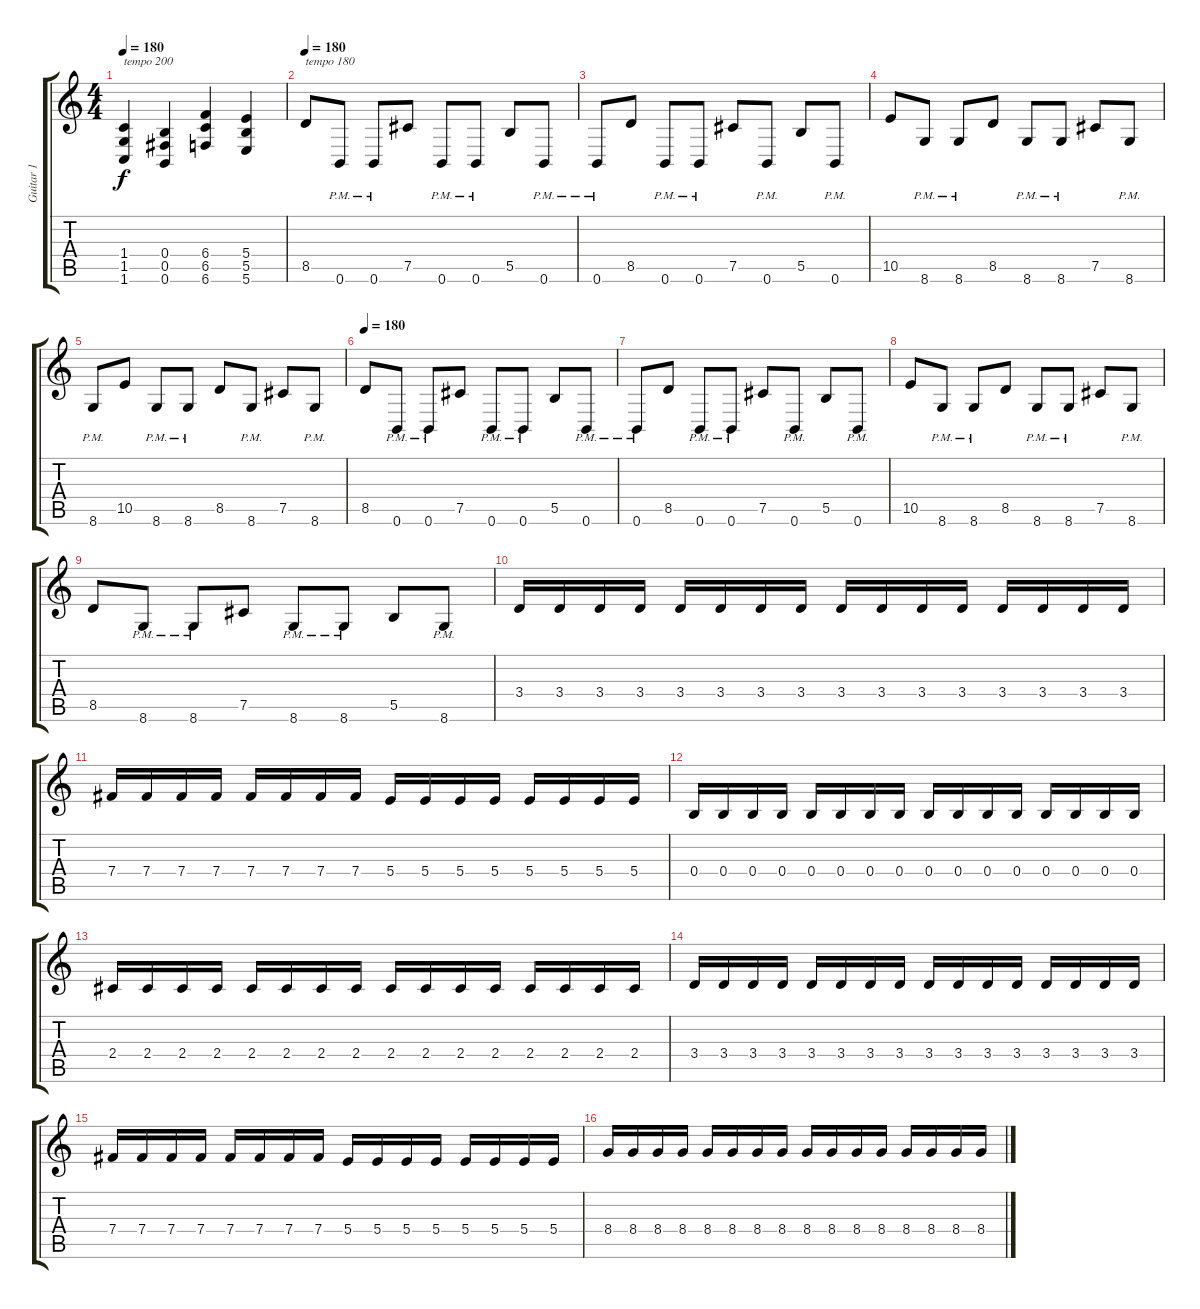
\track ("Guitar 1" "Guitar 1") {instrument distortionguitar}
\staff {score tabs}
\tuning (Db4 Ab3 E3 B2 Gb2 B1) {hide}
\ts (4 4)
\tempo 180
\tempo 200
\tempo 180
\clef g2
\ks c
(1.4 1.5 1.6).4{txt "tempo 200" dy f instrument distortionguitar} (0.4 0.5 0.6).4 (6.4 6.5 6.6).4 (5.4 5.5 5.6).4 |
\tempo 180
8.5.8{txt "tempo 180"} 0.6{pm}.8 0.6{pm}.8 7.5.8 0.6{pm}.8 0.6{pm}.8 5.5.8 0.6{pm}.8 |
0.6{pm}.8 8.5.8 0.6{pm}.8 0.6{pm}.8 7.5.8 0.6{pm}.8 5.5.8 0.6{pm}.8 |
10.5.8 8.6{pm}.8 8.6{pm}.8 8.5.8 8.6{pm}.8 8.6{pm}.8 7.5.8 8.6{pm}.8 |
8.6{pm}.8 10.5.8 8.6{pm}.8 8.6{pm}.8 8.5.8 8.6{pm}.8 7.5.8 8.6{pm}.8 |
\tempo 180
8.5.8 0.6{pm}.8 0.6{pm}.8 7.5.8 0.6{pm}.8 0.6{pm}.8 5.5.8 0.6{pm}.8 |
0.6{pm}.8 8.5.8 0.6{pm}.8 0.6{pm}.8 7.5.8 0.6{pm}.8 5.5.8 0.6{pm}.8 |
10.5.8 8.6{pm}.8 8.6{pm}.8 8.5.8 8.6{pm}.8 8.6{pm}.8 7.5.8 8.6{pm}.8 |
8.5.8 8.6{pm}.8 8.6{pm}.8 7.5.8 8.6{pm}.8 8.6{pm}.8 5.5.8 8.6{pm}.8 |
3.4.16 3.4.16 3.4.16 3.4.16 3.4.16 3.4.16 3.4.16 3.4.16 3.4.16 3.4.16 3.4.16 3.4.16 3.4.16 3.4.16 3.4.16 3.4.16 |
7.4.16 7.4.16 7.4.16 7.4.16 7.4.16 7.4.16 7.4.16 7.4.16 5.4.16 5.4.16 5.4.16 5.4.16 5.4.16 5.4.16 5.4.16 5.4.16 |
0.4.16 0.4.16 0.4.16 0.4.16 0.4.16 0.4.16 0.4.16 0.4.16 0.4.16 0.4.16 0.4.16 0.4.16 0.4.16 0.4.16 0.4.16 0.4.16 |
2.4.16 2.4.16 2.4.16 2.4.16 2.4.16 2.4.16 2.4.16 2.4.16 2.4.16 2.4.16 2.4.16 2.4.16 2.4.16 2.4.16 2.4.16 2.4.16 |
3.4.16 3.4.16 3.4.16 3.4.16 3.4.16 3.4.16 3.4.16 3.4.16 3.4.16 3.4.16 3.4.16 3.4.16 3.4.16 3.4.16 3.4.16 3.4.16 |
7.4.16 7.4.16 7.4.16 7.4.16 7.4.16 7.4.16 7.4.16 7.4.16 5.4.16 5.4.16 5.4.16 5.4.16 5.4.16 5.4.16 5.4.16 5.4.16 |
8.4.16 8.4.16 8.4.16 8.4.16 8.4.16 8.4.16 8.4.16 8.4.16 8.4.16 8.4.16 8.4.16 8.4.16 8.4.16 8.4.16 8.4.16 8.4.16
